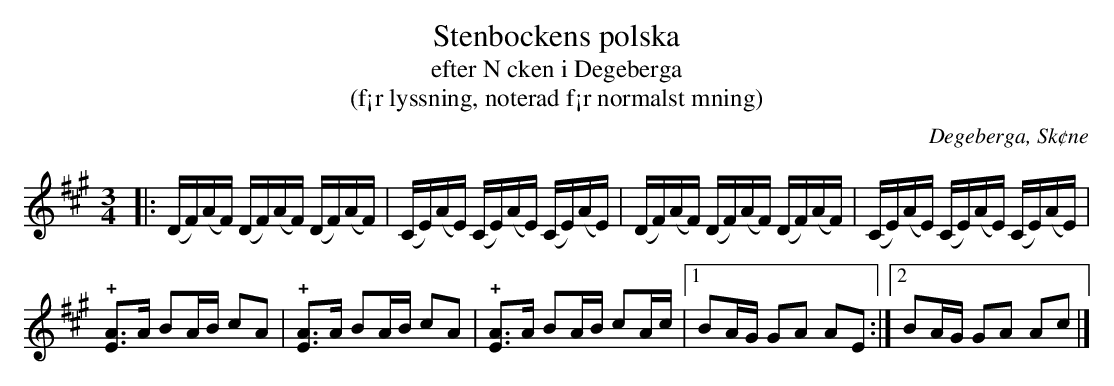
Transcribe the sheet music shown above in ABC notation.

X:1
T:Stenbockens polska
T:efter N cken i Degeberga
T:(f¡r lyssning, noterad f¡r normalst mning)
O:Degeberga, Sk¢ne
M:3/4
L:1/4
Q:100
K:A
[L:1/16]|: (DF)(AF) (DF)(AF) (DF)(AF) | (CE)(AE) (CE)(AE) (CE)(AE) | (DF)(AF) (DF)(AF) (DF)(AF) | (CE)(AE) (CE)(AE) (CE)(AE) |
[L:1/8] !+![EA]>A BA/B/ cA | !+![EA]>A BA/B/ cA | !+![EA]>A BA/B/ cA/c/ |1 BA/G/ GA AE :|2 BA/G/ GA Ac |]
